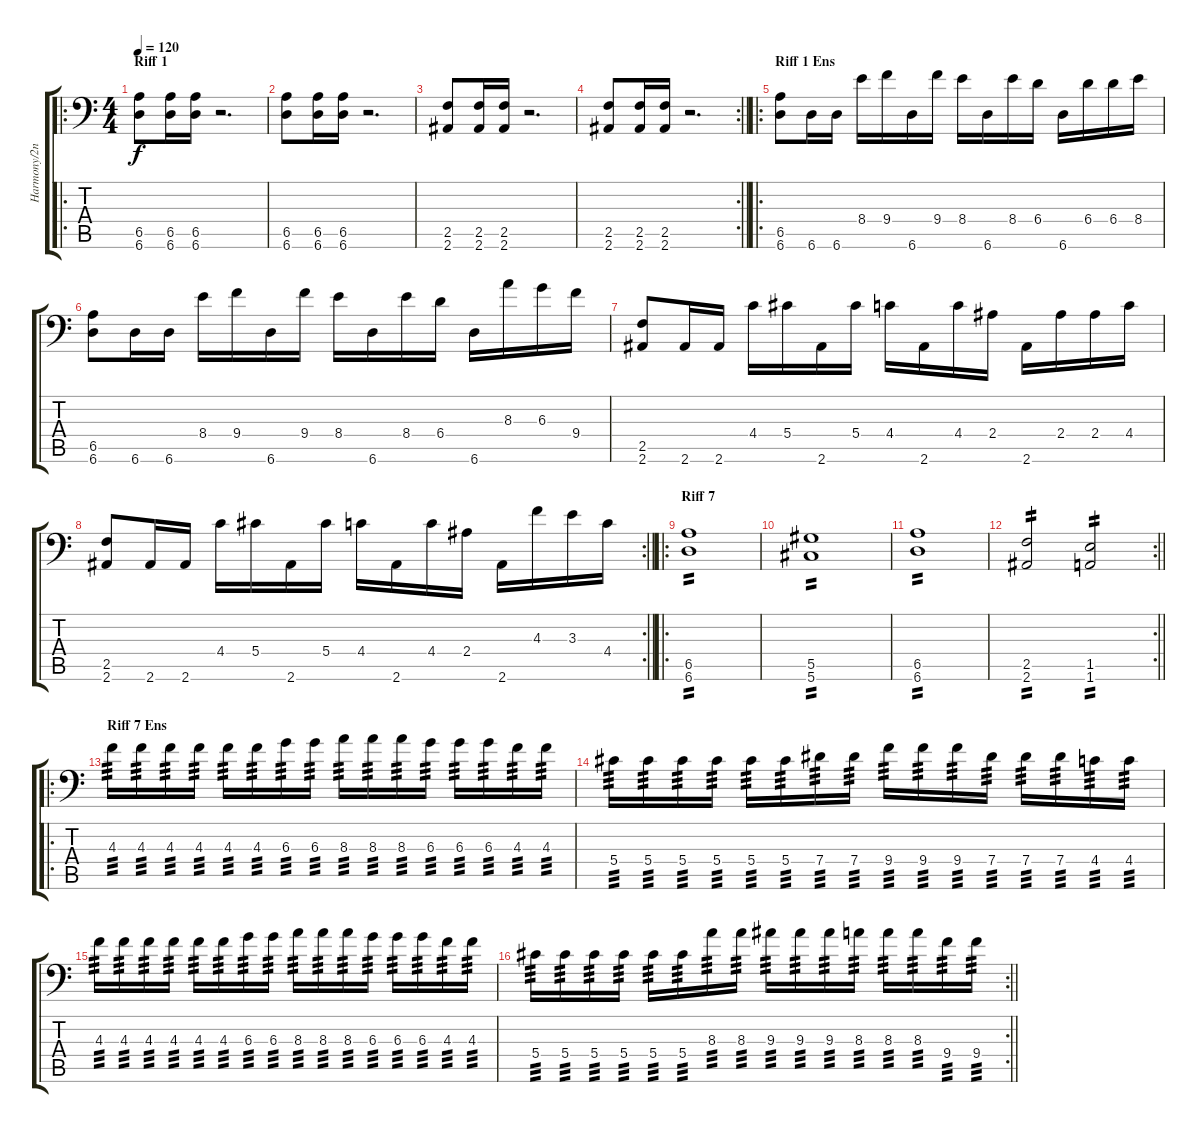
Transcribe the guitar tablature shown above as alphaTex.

\track ("Harmony/2nd Rhythm" "Harmony/2n") {instrument distortionguitar}
\staff {score tabs}
\tuning (Bb3 F3 Db3 Ab2 Eb2 Ab1) {hide}
\ro
\ts (4 4)
\section ("" "Riff 1")
\tempo 120
\clef f4
\ks c
(6.5 6.6).8{dy f} (6.5 6.6).16 (6.5 6.6).16 r.2{d} |
(6.5 6.6).8 (6.5 6.6).16 (6.5 6.6).16 r.2{d} |
(2.5 2.6).8 (2.5 2.6).16 (2.5 2.6).16 r.2{d} |
\rc 2
\barLineRight lightlight
(2.5 2.6).8 (2.5 2.6).16 (2.5 2.6).16 r.2{d} |
\ro
\section ("" "Riff 1 Ens")
(6.5 6.6).8 6.6.16 6.6.16 8.4.16 9.4.16 6.6.16 9.4.16 8.4.16 6.6.16 8.4.16 6.4.16 6.6.16 6.4.16 6.4.16 8.4.16 |
(6.5 6.6).8 6.6.16 6.6.16 8.4.16 9.4.16 6.6.16 9.4.16 8.4.16 6.6.16 8.4.16 6.4.16 6.6.16 8.3.16 6.3.16 9.4.16 |
(2.5 2.6).8 2.6.16 2.6.16 4.4.16 5.4.16 2.6.16 5.4.16 4.4.16 2.6.16 4.4.16 2.4.16 2.6.16 2.4.16 2.4.16 4.4.16 |
\rc 2
\barLineRight lightlight
(2.5 2.6).8 2.6.16 2.6.16 4.4.16 5.4.16 2.6.16 5.4.16 4.4.16 2.6.16 4.4.16 2.4.16 2.6.16 4.3.16 3.3.16 4.4.16 |
\ro
\section ("" "Riff 7")
(6.5 6.6).1{tp 2} |
(5.5 5.6).1{tp 2} |
(6.5 6.6).1{tp 2} |
\rc 2
\barLineRight lightlight
(2.5 2.6).2{tp 2} (1.5 1.6).2{tp 2} |
\ro
\section ("" "Riff 7 Ens")
4.3.16{tp 3} 4.3.16{tp 3} 4.3.16{tp 3} 4.3.16{tp 3} 4.3.16{tp 3} 4.3.16{tp 3} 6.3.16{tp 3} 6.3.16{tp 3} 8.3.16{tp 3} 8.3.16{tp 3} 8.3.16{tp 3} 6.3.16{tp 3} 6.3.16{tp 3} 6.3.16{tp 3} 4.3.16{tp 3} 4.3.16{tp 3} |
5.4.16{tp 3} 5.4.16{tp 3} 5.4.16{tp 3} 5.4.16{tp 3} 5.4.16{tp 3} 5.4.16{tp 3} 7.4.16{tp 3} 7.4.16{tp 3} 9.4.16{tp 3} 9.4.16{tp 3} 9.4.16{tp 3} 7.4.16{tp 3} 7.4.16{tp 3} 7.4.16{tp 3} 4.4.16{tp 3} 4.4.16{tp 3} |
4.3.16{tp 3} 4.3.16{tp 3} 4.3.16{tp 3} 4.3.16{tp 3} 4.3.16{tp 3} 4.3.16{tp 3} 6.3.16{tp 3} 6.3.16{tp 3} 8.3.16{tp 3} 8.3.16{tp 3} 8.3.16{tp 3} 6.3.16{tp 3} 6.3.16{tp 3} 6.3.16{tp 3} 4.3.16{tp 3} 4.3.16{tp 3} |
\rc 2
\barLineRight lightlight
5.4.16{tp 3} 5.4.16{tp 3} 5.4.16{tp 3} 5.4.16{tp 3} 5.4.16{tp 3} 5.4.16{tp 3} 8.3.16{tp 3} 8.3.16{tp 3} 9.3.16{tp 3} 9.3.16{tp 3} 9.3.16{tp 3} 8.3.16{tp 3} 8.3.16{tp 3} 8.3.16{tp 3} 9.4.16{tp 3} 9.4.16{tp 3}
